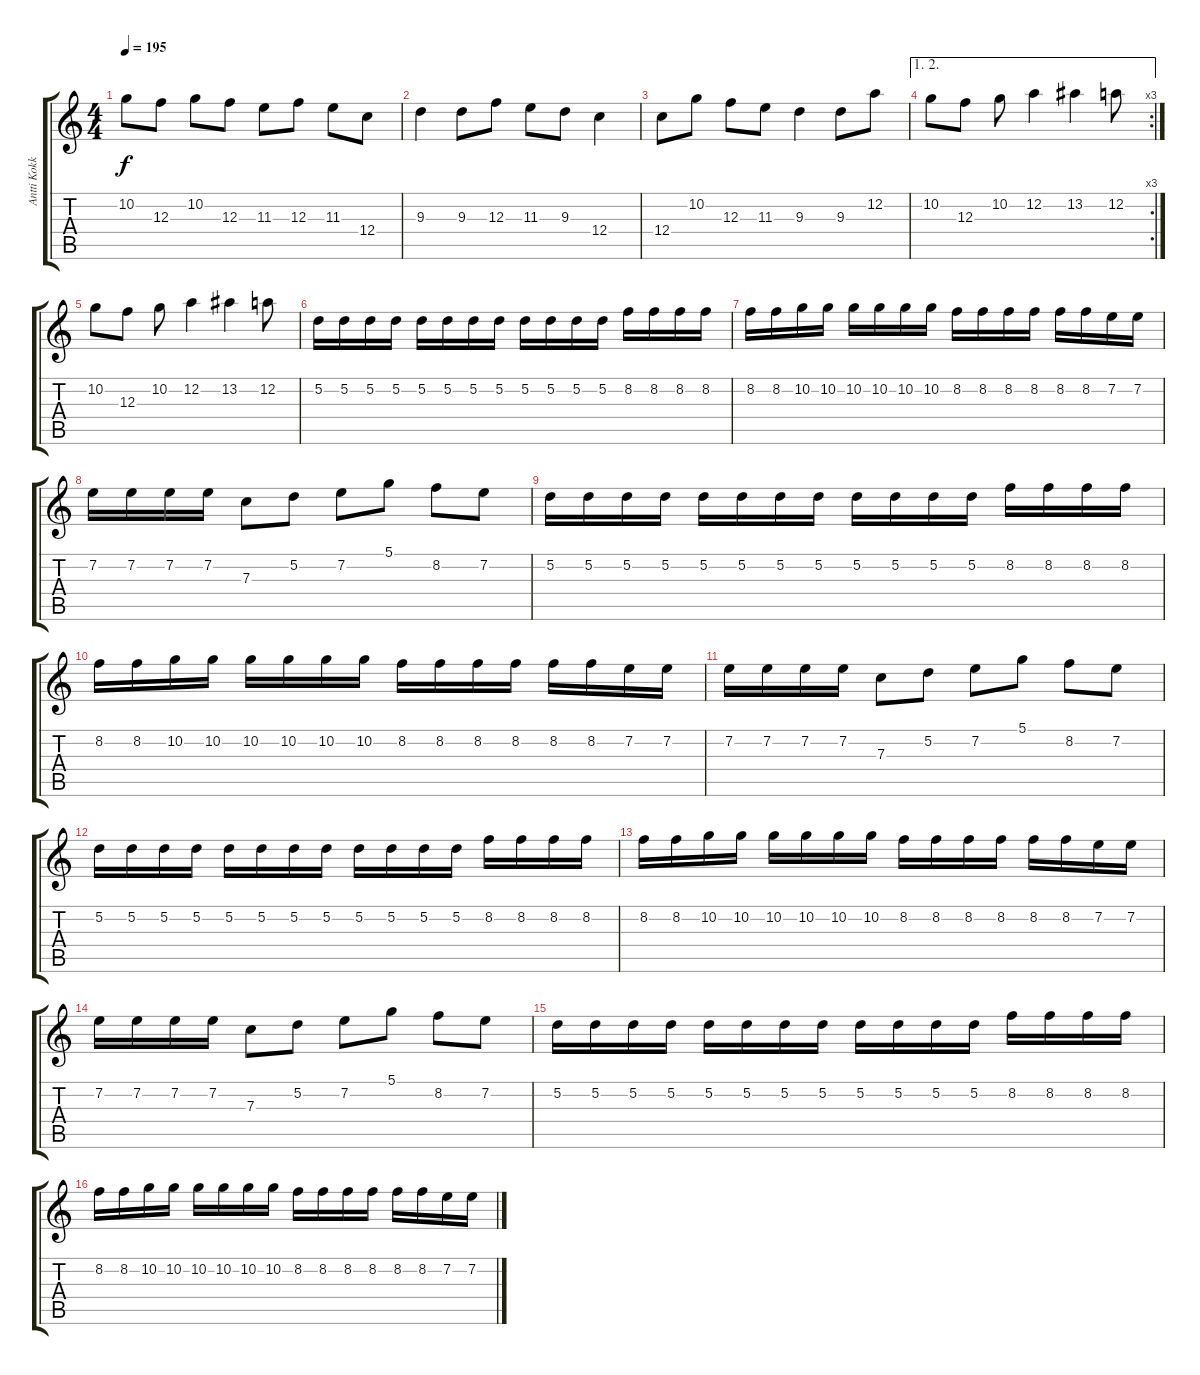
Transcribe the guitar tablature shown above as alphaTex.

\track ("Antti Kokko" "Antti Kokk") {instrument distortionguitar}
\staff {score tabs}
\tuning (D4 A3 F3 C3 G2 D2) {hide}
\ts (4 4)
\tempo 195
\clef g2
\ks c
10.2.8{dy f} 12.3.8 10.2.8 12.3.8 11.3.8 12.3.8 11.3.8 12.4.8 |
9.3.4 9.3.8 12.3.8 11.3.8 9.3.8 12.4.4 |
12.4.8 10.2.8 12.3.8 11.3.8 9.3.4 9.3.8 12.2.8 |
\ae (1 2)
\rc 3
10.2.8 12.3.8 10.2.8 12.2.4 13.2.4 12.2.8 |
10.2.8 12.3.8 10.2.8 12.2.4 13.2.4 12.2.8 |
5.2.16 5.2.16 5.2.16 5.2.16 5.2.16 5.2.16 5.2.16 5.2.16 5.2.16 5.2.16 5.2.16 5.2.16 8.2.16 8.2.16 8.2.16 8.2.16 |
8.2.16 8.2.16 10.2.16 10.2.16 10.2.16 10.2.16 10.2.16 10.2.16 8.2.16 8.2.16 8.2.16 8.2.16 8.2.16 8.2.16 7.2.16 7.2.16 |
7.2.16 7.2.16 7.2.16 7.2.16 7.3.8 5.2.8 7.2.8 5.1.8 8.2.8 7.2.8 |
5.2.16 5.2.16 5.2.16 5.2.16 5.2.16 5.2.16 5.2.16 5.2.16 5.2.16 5.2.16 5.2.16 5.2.16 8.2.16 8.2.16 8.2.16 8.2.16 |
8.2.16 8.2.16 10.2.16 10.2.16 10.2.16 10.2.16 10.2.16 10.2.16 8.2.16 8.2.16 8.2.16 8.2.16 8.2.16 8.2.16 7.2.16 7.2.16 |
7.2.16 7.2.16 7.2.16 7.2.16 7.3.8 5.2.8 7.2.8 5.1.8 8.2.8 7.2.8 |
5.2.16 5.2.16 5.2.16 5.2.16 5.2.16 5.2.16 5.2.16 5.2.16 5.2.16 5.2.16 5.2.16 5.2.16 8.2.16 8.2.16 8.2.16 8.2.16 |
8.2.16 8.2.16 10.2.16 10.2.16 10.2.16 10.2.16 10.2.16 10.2.16 8.2.16 8.2.16 8.2.16 8.2.16 8.2.16 8.2.16 7.2.16 7.2.16 |
7.2.16 7.2.16 7.2.16 7.2.16 7.3.8 5.2.8 7.2.8 5.1.8 8.2.8 7.2.8 |
5.2.16 5.2.16 5.2.16 5.2.16 5.2.16 5.2.16 5.2.16 5.2.16 5.2.16 5.2.16 5.2.16 5.2.16 8.2.16 8.2.16 8.2.16 8.2.16 |
8.2.16 8.2.16 10.2.16 10.2.16 10.2.16 10.2.16 10.2.16 10.2.16 8.2.16 8.2.16 8.2.16 8.2.16 8.2.16 8.2.16 7.2.16 7.2.16
